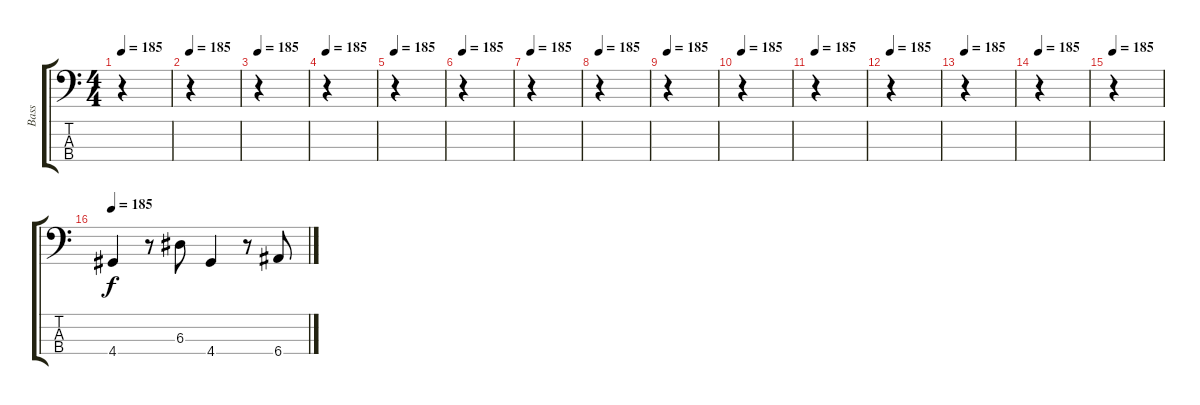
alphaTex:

\track ("Bass" "Bass") {instrument electricbassfinger}
\staff {score tabs}
\tuning (G2 D2 A1 E1) {hide}
\ts (4 4)
\tempo 185
\clef f4
\ks c
r.4{dy f} |
\tempo 185
r.4 |
\tempo 185
r.4 |
\tempo 185
r.4 |
\tempo 185
r.4 |
\tempo 185
r.4 |
\tempo 185
r.4 |
\tempo 185
r.4 |
\tempo 185
r.4 |
\tempo 185
r.4 |
\tempo 185
r.4 |
\tempo 185
r.4 |
\tempo 185
r.4 |
\tempo 185
r.4 |
\tempo 185
r.4 |
\tempo 185
4.4.4 r.8 6.3.8 4.4.4 r.8 6.4.8
